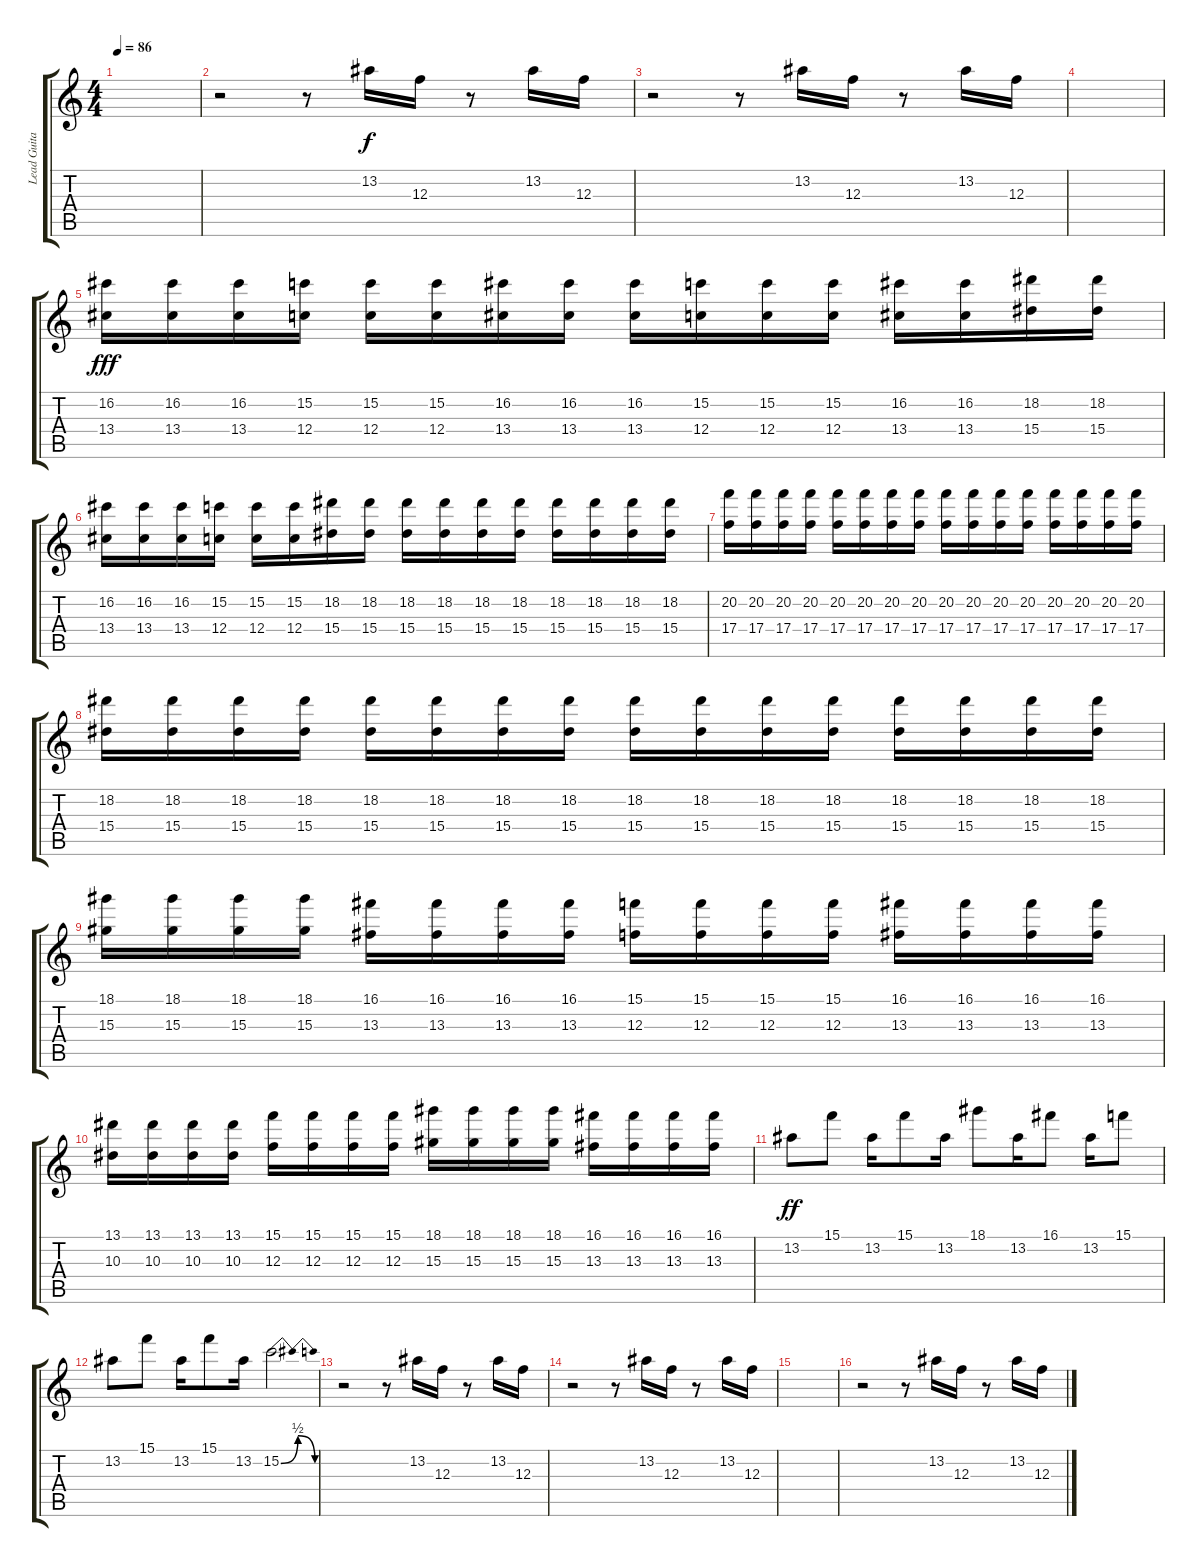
\track ("Lead Guitar" "Lead Guita") {instrument electricguitarclean}
\staff {score tabs}
\tuning (D4 A3 F3 C3 G2 C2) {hide}
\ts (4 4)
\tempo 86
\clef g2
\ks c
|
r.2 r.8 13.2.16 12.3.16 r.8 13.2.16 12.3.16 |
r.2 r.8 13.2.16 12.3.16 r.8 13.2.16 12.3.16 |
|
(16.2 13.4).16{dy fff} (16.2 13.4).16 (16.2 13.4).16 (15.2 12.4).16 (15.2 12.4).16 (15.2 12.4).16 (16.2 13.4).16 (16.2 13.4).16 (16.2 13.4).16 (15.2 12.4).16 (15.2 12.4).16 (15.2 12.4).16 (16.2 13.4).16 (16.2 13.4).16 (18.2 15.4).16 (18.2 15.4).16 |
(16.2 13.4).16 (16.2 13.4).16 (16.2 13.4).16 (15.2 12.4).16 (15.2 12.4).16 (15.2 12.4).16 (18.2 15.4).16 (18.2 15.4).16 (18.2 15.4).16 (18.2 15.4).16 (18.2 15.4).16 (18.2 15.4).16 (18.2 15.4).16 (18.2 15.4).16 (18.2 15.4).16 (18.2 15.4).16 |
(20.2 17.4).16 (20.2 17.4).16 (20.2 17.4).16 (20.2 17.4).16 (20.2 17.4).16 (20.2 17.4).16 (20.2 17.4).16 (20.2 17.4).16 (20.2 17.4).16 (20.2 17.4).16 (20.2 17.4).16 (20.2 17.4).16 (20.2 17.4).16 (20.2 17.4).16 (20.2 17.4).16 (20.2 17.4).16 |
(18.2 15.4).16 (18.2 15.4).16 (18.2 15.4).16 (18.2 15.4).16 (18.2 15.4).16 (18.2 15.4).16 (18.2 15.4).16 (18.2 15.4).16 (18.2 15.4).16 (18.2 15.4).16 (18.2 15.4).16 (18.2 15.4).16 (18.2 15.4).16 (18.2 15.4).16 (18.2 15.4).16 (18.2 15.4).16 |
(18.1 15.3).16 (18.1 15.3).16 (18.1 15.3).16 (18.1 15.3).16 (16.1 13.3).16 (16.1 13.3).16 (16.1 13.3).16 (16.1 13.3).16 (15.1 12.3).16 (15.1 12.3).16 (15.1 12.3).16 (15.1 12.3).16 (16.1 13.3).16 (16.1 13.3).16 (16.1 13.3).16 (16.1 13.3).16 |
(13.1 10.3).16 (13.1 10.3).16 (13.1 10.3).16 (13.1 10.3).16 (15.1 12.3).16 (15.1 12.3).16 (15.1 12.3).16 (15.1 12.3).16 (18.1 15.3).16 (18.1 15.3).16 (18.1 15.3).16 (18.1 15.3).16 (16.1 13.3).16 (16.1 13.3).16 (16.1 13.3).16 (16.1 13.3).16 |
13.2.8{dy ff} 15.1.8 13.2.16 15.1.8 13.2.16 18.1.8 13.2.16 16.1.8 13.2.16 15.1.8 |
13.2.8 15.1.8 13.2.16 15.1.8 13.2.16 15.2{be (bendrelease 0 0 43 2 50 2 60 0)}.2 |
r.2 r.8 13.2.16 12.3.16 r.8 13.2.16 12.3.16 |
r.2 r.8 13.2.16 12.3.16 r.8 13.2.16 12.3.16 |
|
r.2 r.8 13.2.16 12.3.16 r.8 13.2.16 12.3.16
